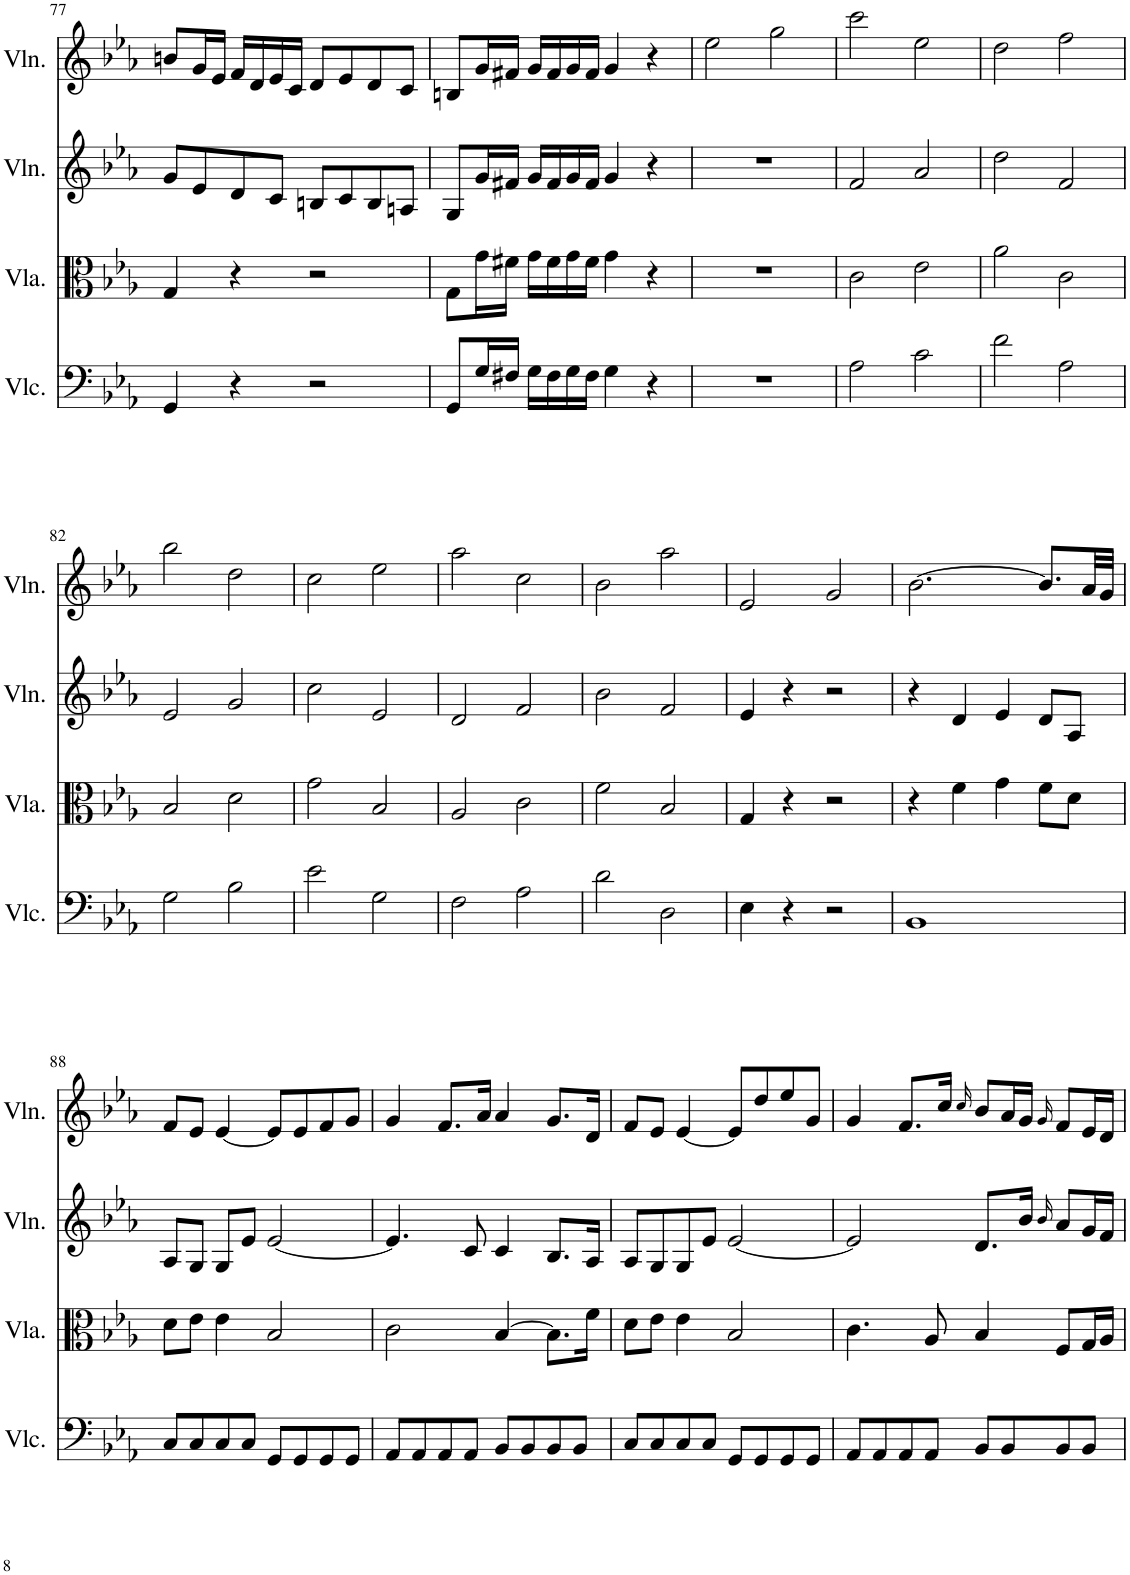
**kern	**kern	**kern	**kern
*part4	*part3	*part2	*part1
*staff4	*staff3	*staff2	*staff1
*I"Violoncello	*I"Viola	*I"Violin	*I"Violin
*I'Vlc.	*I'Vla.	*I'Vln.	*I'Vln.
!!LO:PB:g=z
*clefF4	*clefC3	*clefG2	*clefG2
*k[b-e-a-]	*k[b-e-a-]	*k[b-e-a-]	*k[b-e-a-]
*M4/4	*M4/4	*M4/4	*M4/4
*met(c)	*met(c)	*met(c)	*met(c)
=77	=77	=77	=77
4GG/	4G/	8g/L	8bn/L
.	.	8e-/	16g/L
.	.	.	16e-/JJ
4r	4r	8d/	16f/LL
.	.	.	16d/
.	.	8c/J	16e-/
.	.	.	16c/JJ
2r	2r	8Bn/L	8d/L
.	.	8c/	8e-/
.	.	8B/	8d/
.	.	8An/J	8c/J
=78	=78	=78	=78
8GG/L	8G\L	8G/L	8Bn/L
16G/L	16g\L	16g/L	16g/L
16F#X/JJ	16f#X\JJ	16f#X/JJ	16f#X/JJ
16G\LL	16g\LL	16g/LL	16g/LL
16F#\	16f#\	16f#/	16f#/
16G\	16g\	16g/	16g/
16F#\JJ	16f#\JJ	16f#/JJ	16f#/JJ
4G\	4g\	4g/	4g/
4r	4r	4r	4r
=79	=79	=79	=79
1r	1r	1r	2ee-\
.	.	.	2gg\
=80	=80	=80	=80
2A-\	2c\	2f/	2ccc\
2c\	2e-\	2a-/	2ee-\
=81	=81	=81	=81
2f\	2a-\	2dd\	2dd\
2A-\	2c\	2f/	2ff\
!!LO:LB:g=z
=82	=82	=82	=82
2G\	2B-/	2e-/	2bb-\
2B-\	2d\	2g/	2dd\
=83	=83	=83	=83
2e-\	2g\	2cc\	2cc\
2G\	2B-/	2e-/	2ee-\
=84	=84	=84	=84
2F\	2A-/	2d/	2aa-\
2A-\	2c\	2f/	2cc\
=85	=85	=85	=85
2d\	2f\	2b-\	2b-\
2D\	2B-/	2f/	2aa-\
=86	=86	=86	=86
4E-\	4G/	4e-/	2e-/
4r	4r	4r	.
2r	2r	2r	2g/
=87	=87	=87	=87
1BB-	4r	4r	[2.b-\
.	4f\	4d/	.
.	4g\	4e-/	.
.	8f\L	8d/L	8.b-/L]
.	8d\J	8A-/J	.
.	.	.	32a-/LL
.	.	.	32g/JJJ
!!LO:LB:g=z
=88	=88	=88	=88
8C/L	8d\L	8A-/L	8f/L
8C/	8e-\J	8G/J	8e-/J
8C/	4e-\	8G/L	[4e-/
8C/J	.	8e-/J	.
8GG/L	2B-/	[2e-/	8e-/L]
8GG/	.	.	8e-/
8GG/	.	.	8f/
8GG/J	.	.	8g/J
=89	=89	=89	=89
8AA-/L	2c\	4.e-/]	4g/
8AA-/	.	.	.
8AA-/	.	.	8.f/L
8AA-/J	.	8c/	.
.	.	.	16a-/Jk
8BB-/L	[4B-/	4c/	4a-/
8BB-/	.	.	.
8BB-/	8.B-\L]	8.B-/L	8.g/L
8BB-/J	.	.	.
.	16f\Jk	16A-/Jk	16d/Jk
=90	=90	=90	=90
8C/L	8d\L	8A-/L	8f/L
8C/	8e-\J	8G/	8e-/J
8C/	4e-\	8G/	[4e-/
8C/J	.	8e-/J	.
8GG/L	2B-/	[2e-/	8e-/L]
8GG/	.	.	8dd/
8GG/	.	.	8ee-/
8GG/J	.	.	8g/J
=91	=91	=91	=91
8AA-/L	4.c\	2e-/]	4g/
8AA-/	.	.	.
8AA-/	.	.	8.f/L
8AA-/J	8A-/	.	.
.	.	.	16cc/Jk
.	.	.	16qcc/
8BB-/L	4B-/	8.d/L	8b-/L
8BB-/	.	.	16a-/L
.	.	16b-/Jk	16g/JJ
.	.	16qb-/	16qg/
8BB-/	8F/L	8a-/L	8f/L
8BB-/J	16G/L	16g/L	16e-/L
.	16A-/JJ	16f/JJ	16d/JJ
=	=	=	=
*-	*-	*-	*-
